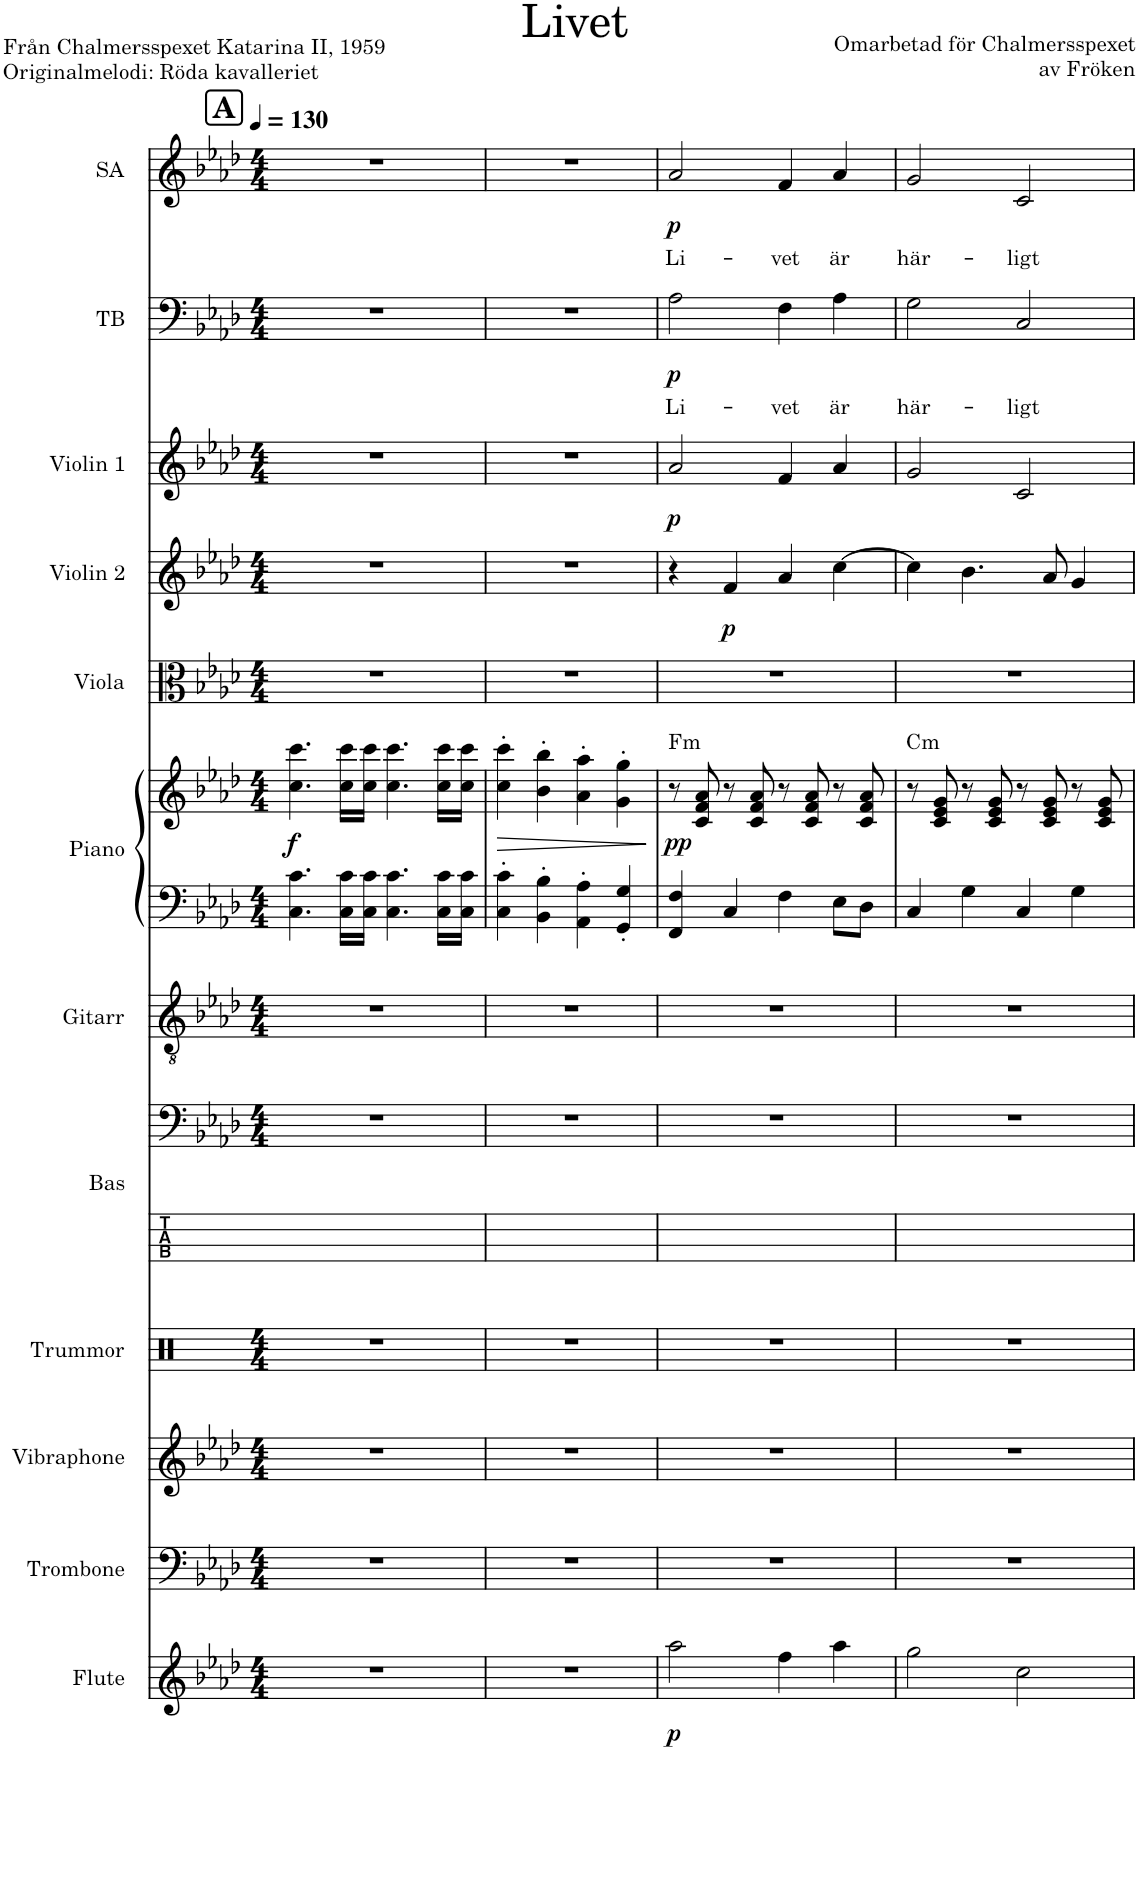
**kern	**dynam	**kern	**kern	**kern	**kern	**kern	**kern	**kern	**kern	**dynam	**kern	**kern	**dynam	**kern	**dynam	**kern	**text	**dynam	**kern	**text	**dynam
*part12	*part12	*part11	*part10	*part9	*part8	*part8	*part7	*part6	*part6	*part6	*part5	*part4	*part4	*part3	*part3	*part2	*part2	*part2	*part1	*part1	*part1
*staff14	*staff14	*staff13	*staff12	*staff11	*staff10	*staff9	*staff8	*staff7	*staff6	*staff6/7	*staff5	*staff4	*staff4	*staff3	*staff3	*staff2	*staff2	*staff2	*staff1	*staff1	*staff1
*I"Flute	*	*I"Trombone	*I"Vibraphone	*I"Trummor	*I"Bas	*	*I"Gitarr	*I"Piano	*	*	*I"Viola	*I"Violin 2	*	*I"Violin 1	*	*I"TB	*	*	*I"SA	*	*
*I'Fl.	*	*I'Tbn.	*I'Vib.	*I'Tr.	*I'Bas	*	*I'Gtr.	*I'Pno.	*	*	*I'Vla.	*I'V2	*	*I'V1	*	*I'TB	*	*	*I'SA	*	*
*	*	*	*	*	*stria4	*	*	*	*	*	*	*	*	*	*	*	*	*	*	*	*
*clefG2	*	*clefF4	*clefG2	*clefX	*	*clefF4	*clefGv2	*clefF4	*clefG2	*	*clefC3	*clefG2	*	*clefG2	*	*clefF4	*	*	*clefG2	*	*
*	*	*	*	*	*Trd7c12	*Trd7c12	*	*	*	*	*	*	*	*	*	*	*	*	*	*	*
*k[b-e-a-d-]	*	*k[b-e-a-d-]	*k[b-e-a-d-]	*k[]	*k[b-e-a-d-]	*k[b-e-a-d-]	*k[b-e-a-d-]	*k[b-e-a-d-]	*k[b-e-a-d-]	*	*k[b-e-a-d-]	*k[b-e-a-d-]	*	*k[b-e-a-d-]	*	*k[b-e-a-d-]	*	*	*k[b-e-a-d-]	*	*
*M4/4	*	*M4/4	*M4/4	*M4/4	*M4/4	*M4/4	*M4/4	*M4/4	*M4/4	*	*M4/4	*M4/4	*	*M4/4	*	*M4/4	*	*	*M4/4	*	*
*MM130	*	*MM130	*MM130	*MM130	*MM130	*MM130	*MM130	*MM130	*MM130	*	*MM130	*MM130	*	*MM130	*	*MM130	*	*	*MM130	*	*
!!LO:REH:place=s1:a:B:cj:fs=14:t=A
=1	=1	=1	=1	=1	=1	=1	=1	=1	=1	=1	=1	=1	=1	=1	=1	=1	=1	=1	=1	=1	=1
!	!	!	!	!	!	!	!	!	!	!LO:DY:b	!	!	!	!	!	!	!	!	!	!	!
1r	.	1r	1r	1r	1r	1r	1r	4.C\ 4.c\	4.cc\ 4.ccc\	f	1r	1r	.	1r	.	1r	.	.	1r	.	.
.	.	.	.	.	.	.	.	16C\ 16c\LL	16cc\ 16ccc\LL	.	.	.	.	.	.	.	.	.	.	.	.
.	.	.	.	.	.	.	.	16C\ 16c\JJ	16cc\ 16ccc\JJ	.	.	.	.	.	.	.	.	.	.	.	.
.	.	.	.	.	.	.	.	4.C\ 4.c\	4.cc\ 4.ccc\	.	.	.	.	.	.	.	.	.	.	.	.
.	.	.	.	.	.	.	.	16C\ 16c\LL	16cc\ 16ccc\LL	.	.	.	.	.	.	.	.	.	.	.	.
.	.	.	.	.	.	.	.	16C\ 16c\JJ	16cc\ 16ccc\JJ	.	.	.	.	.	.	.	.	.	.	.	.
=2	=2	=2	=2	=2	=2	=2	=2	=2	=2	=2	=2	=2	=2	=2	=2	=2	=2	=2	=2	=2	=2
!	!	!	!	!	!	!	!	!	!	!LO:HP:b	!	!	!	!	!	!	!	!	!	!	!
1r	.	1r	1r	1r	1r	1r	1r	4C\' 4c\'	4cc\' 4ccc\'	>	1r	1r	.	1r	.	1r	.	.	1r	.	.
.	.	.	.	.	.	.	.	4BB-\' 4B-\'	4b-\' 4bb-\'	.	.	.	.	.	.	.	.	.	.	.	.
.	.	.	.	.	.	.	.	4AA-\' 4A-\'	4a-\' 4aa-\'	.	.	.	.	.	.	.	.	.	.	.	.
.	.	.	.	.	.	.	.	4GG/' 4G/'	4g\' 4gg\'	.	.	.	.	.	.	.	.	.	.	.	.
.	.	.	.	.	.	.	.	.	.	]	.	.	.	.	.	.	.	.	.	.	.
=3	=3	=3	=3	=3	=3	=3	=3	=3	=3	=3	=3	=3	=3	=3	=3	=3	=3	=3	=3	=3	=3
!	!	!	!	!	!	!	!	!	!LO:TX:a:t=Fm	!	!	!	!	!	!	!	!	!	!	!	!
!	!LO:DY:b	!	!	!	!	!	!	!	!	!LO:DY:b	!	!	!	!	!LO:DY:b	!	!LO:LY:b	!LO:DY:b	!	!LO:LY:b	!LO:DY:b
2aa-\	p	1r	1r	1r	1r	1r	1r	4FF/ 4F/	8r	pp	1r	4r	.	2a-/	p	2A-\	Li-	p	2a-/	Li-	p
.	.	.	.	.	.	.	.	.	8c/ 8f/ 8a-/	.	.	.	.	.	.	.	.	.	.	.	.
!	!	!	!	!	!	!	!	!	!	!	!	!	!LO:DY:b	!	!	!	!	!	!	!	!
.	.	.	.	.	.	.	.	4C/	8r	.	.	4f/	p	.	.	.	.	.	.	.	.
.	.	.	.	.	.	.	.	.	8c/ 8f/ 8a-/	.	.	.	.	.	.	.	.	.	.	.	.
!	!	!	!	!	!	!	!	!	!	!	!	!	!	!	!	!	!LO:LY:b	!	!	!LO:LY:b	!
4ff\	.	.	.	.	.	.	.	4F\	8r	.	.	4a-/	.	4f/	.	4F\	-vet	.	4f/	-vet	.
.	.	.	.	.	.	.	.	.	8c/ 8f/ 8a-/	.	.	.	.	.	.	.	.	.	.	.	.
!	!	!	!	!	!	!	!	!	!	!	!	!	!	!	!	!	!LO:LY:b	!	!	!LO:LY:b	!
4aa-\	.	.	.	.	.	.	.	8E-\L	8r	.	.	[4cc\	.	4a-/	.	4A-\	är	.	4a-/	är	.
.	.	.	.	.	.	.	.	8D-\J	8c/ 8f/ 8a-/	.	.	.	.	.	.	.	.	.	.	.	.
=4	=4	=4	=4	=4	=4	=4	=4	=4	=4	=4	=4	=4	=4	=4	=4	=4	=4	=4	=4	=4	=4
!	!	!	!	!	!	!	!	!	!LO:TX:a:t=Cm	!	!	!	!	!	!	!	!	!	!	!	!
!	!	!	!	!	!	!	!	!	!	!	!	!	!	!	!	!	!LO:LY:b	!	!	!LO:LY:b	!
2gg\	.	1r	1r	1r	1r	1r	1r	4C/	8r	.	1r	4cc\]	.	2g/	.	2G\	här-	.	2g/	här-	.
.	.	.	.	.	.	.	.	.	8c/ 8e-/ 8g/	.	.	.	.	.	.	.	.	.	.	.	.
.	.	.	.	.	.	.	.	4G\	8r	.	.	4.b-\	.	.	.	.	.	.	.	.	.
.	.	.	.	.	.	.	.	.	8c/ 8e-/ 8g/	.	.	.	.	.	.	.	.	.	.	.	.
!	!	!	!	!	!	!	!	!	!	!	!	!	!	!	!	!	!LO:LY:b	!	!	!LO:LY:b	!
2cc\	.	.	.	.	.	.	.	4C/	8r	.	.	.	.	2c/	.	2C/	-ligt	.	2c/	-ligt	.
.	.	.	.	.	.	.	.	.	8c/ 8e-/ 8g/	.	.	8a-/	.	.	.	.	.	.	.	.	.
.	.	.	.	.	.	.	.	4G\	8r	.	.	4g/	.	.	.	.	.	.	.	.	.
.	.	.	.	.	.	.	.	.	8c/ 8e-/ 8g/	.	.	.	.	.	.	.	.	.	.	.	.
=	=	=	=	=	=	=	=	=	=	=	=	=	=	=	=	=	=	=	=	=	=
*-	*-	*-	*-	*-	*-	*-	*-	*-	*-	*-	*-	*-	*-	*-	*-	*-	*-	*-	*-	*-	*-
